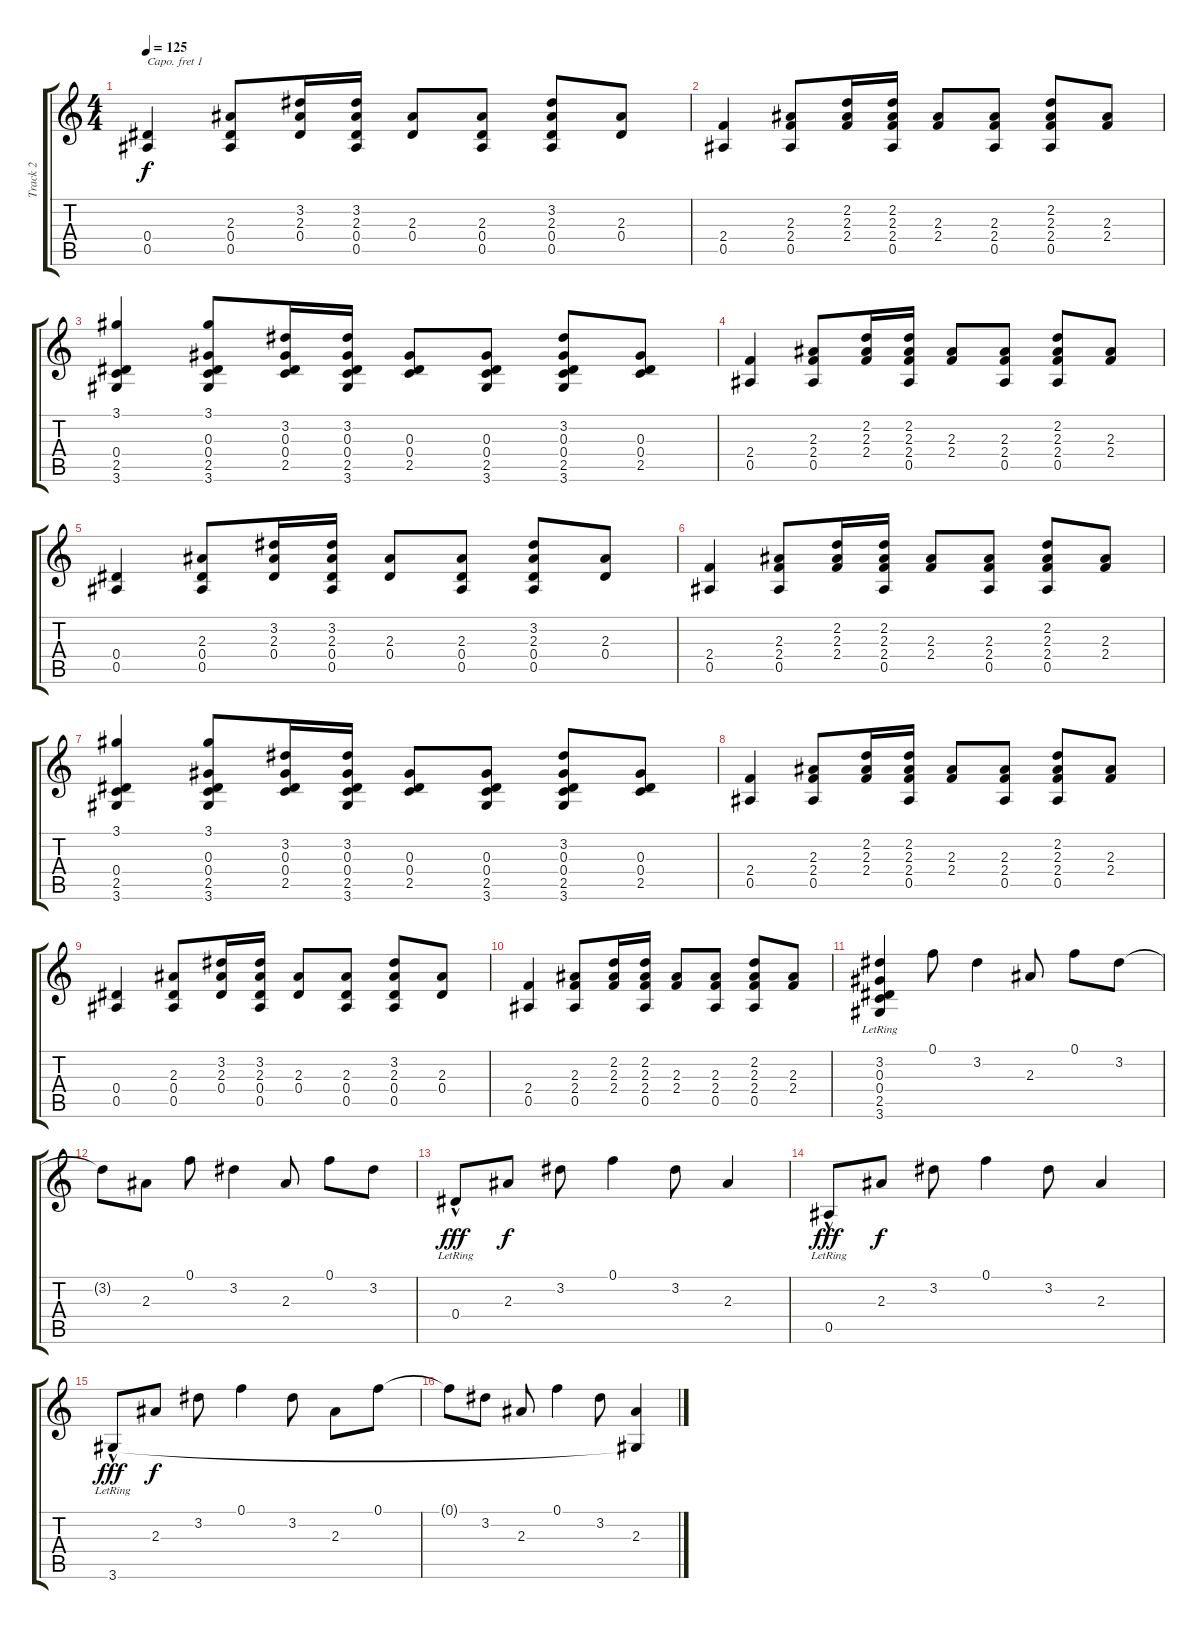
\track ("Track 2" "Track 2") {instrument acousticguitarsteel}
\staff {score tabs}
\capo 1
\tuning (E4 B3 G3 D3 A2 E2) {hide}
\ts (4 4)
\tempo 125
\clef g2
\ks c
(0.4 0.5).4{dy f volume 13} (2.3 0.4 0.5).8 (3.2 2.3 0.4).16 (3.2 2.3 0.4 0.5).16 (2.3 0.4).8 (2.3 0.4 0.5).8 (3.2 2.3 0.4 0.5).8 (2.3 0.4).8 |
(2.4 0.5).4 (2.3 2.4 0.5).8 (2.2 2.3 2.4).16 (2.2 2.3 2.4 0.5).16 (2.3 2.4).8 (2.3 2.4 0.5).8 (2.2 2.3 2.4 0.5).8 (2.3 2.4).8 |
(3.1 0.4 2.5 3.6).4 (3.1 0.3 0.4 2.5 3.6).8 (3.2 0.3 0.4 2.5).16 (3.2 0.3 0.4 2.5 3.6).16 (0.3 0.4 2.5).8 (0.3 0.4 2.5 3.6).8 (3.2 0.3 0.4 2.5 3.6).8 (0.3 0.4 2.5).8 |
(2.4 0.5).4 (2.3 2.4 0.5).8 (2.2 2.3 2.4).16 (2.2 2.3 2.4 0.5).16 (2.3 2.4).8 (2.3 2.4 0.5).8 (2.2 2.3 2.4 0.5).8 (2.3 2.4).8 |
(0.4 0.5).4{volume 13} (2.3 0.4 0.5).8 (3.2 2.3 0.4).16 (3.2 2.3 0.4 0.5).16 (2.3 0.4).8 (2.3 0.4 0.5).8 (3.2 2.3 0.4 0.5).8 (2.3 0.4).8 |
(2.4 0.5).4 (2.3 2.4 0.5).8 (2.2 2.3 2.4).16 (2.2 2.3 2.4 0.5).16 (2.3 2.4).8 (2.3 2.4 0.5).8 (2.2 2.3 2.4 0.5).8 (2.3 2.4).8 |
(3.1 0.4 2.5 3.6).4 (3.1 0.3 0.4 2.5 3.6).8 (3.2 0.3 0.4 2.5).16 (3.2 0.3 0.4 2.5 3.6).16 (0.3 0.4 2.5).8 (0.3 0.4 2.5 3.6).8 (3.2 0.3 0.4 2.5 3.6).8 (0.3 0.4 2.5).8 |
(2.4 0.5).4 (2.3 2.4 0.5).8 (2.2 2.3 2.4).16 (2.2 2.3 2.4 0.5).16 (2.3 2.4).8 (2.3 2.4 0.5).8 (2.2 2.3 2.4 0.5).8 (2.3 2.4).8 |
(0.4 0.5).4{volume 13} (2.3 0.4 0.5).8 (3.2 2.3 0.4).16 (3.2 2.3 0.4 0.5).16 (2.3 0.4).8 (2.3 0.4 0.5).8 (3.2 2.3 0.4 0.5).8 (2.3 0.4).8 |
(2.4 0.5).4 (2.3 2.4 0.5).8 (2.2 2.3 2.4).16 (2.2 2.3 2.4 0.5).16 (2.3 2.4).8 (2.3 2.4 0.5).8 (2.2 2.3 2.4 0.5).8 (2.3 2.4).8 |
(3.2{lr} 0.3{lr} 0.4{lr} 2.5{lr} 3.6{lr}).4{volume 7} 0.1.8 3.2.4 2.3.8 0.1.8 3.2.8 |
3.2{t}.8 2.3.8 0.1.8 3.2.4 2.3.8 0.1.8 3.2.8 |
0.4{hac lr}.8{dy fff} 2.3.8{dy f} 3.2.8 0.1.4 3.2.8 2.3.4 |
0.5{hac lr}.8{dy fff} 2.3.8{dy f} 3.2.8 0.1.4 3.2.8 2.3.4 |
3.6{hac lr}.8{dy fff} 2.3.8{dy f} 3.2.8 0.1.4 3.2.8 2.3.8 0.1.8 |
0.1{t}.8 3.2.8 2.3.8 0.1.4 3.2.8 (2.3 3.6{t}).4
